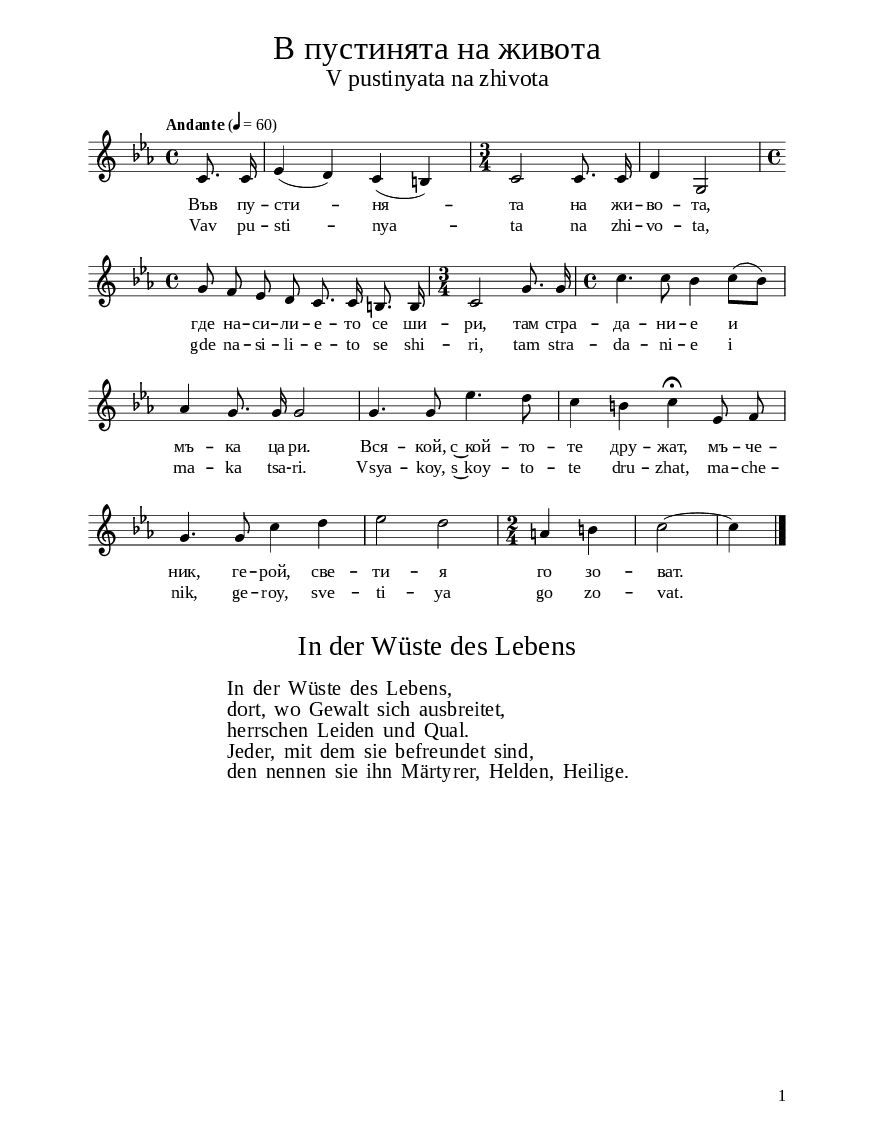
\version "2.24.0"

% include paper part and global functions
\include "include/globals.ily"

\bookpart {
  \include "include/bookpart-paper.ily"
  \score {
    \include "include/score-layout.ily"


    \new Voice \relative c' {

      \clef treble
      \key c \minor
      \time 4/4
      \tempoFunc "Andante" 4 "60"
      \autoBeamOff

      \partial 4

      c8.  c16 | % 2
      es4 (  d4 )  c4 (  b4 ) | % 3
      \time 3/4  | % 3
      c2  c8.  c16 | % 4
      d4  g,2 \break | % 5
      \time 4/4  | % 5
      g'8  f8  es8  d8  c8.
      c16  b8.  b16 | % 6
      \time 3/4  | % 6
      c2  g'8.  g16 | % 7
      \time 4/4  | % 7
      c4.  c8  bes4  c8 ( [
      bes8 ) ] \break | % 8
      as4  g8.  g16  g2 | % 9
      g4.  g8  es'4.  d8 |
      c4  b4  c4 ^\fermata  es,8
      f8 \break | % 11
      g4.  g8  c4  d4 | % 12
      es2  d2 | % 13
      \time 2/4  | % 13
      a4  b4 | % 14
      c2 ~ | % 15
      c4 \bar "|."
    }

    \addlyrics {
      Във пу -- сти -- ня -- та на
      жи -- во -- та, где на -- си -- ли --
      е -- то се ши -- ри, там стра --
      да -- ни -- е и мъ -- ка ца --
      ри. Вся -- кой, с~кой -- то -- те
      дру -- жат, мъ -- че -- ник, ге --
      рой, све -- ти -- я го зо -- ват.}
      \addlyrics {
        Vav pu -- sti -- nya -- ta na
        zhi -- vo -- ta, gde na -- si -- li --
        e -- to se shi -- ri, tam stra --
        da -- ni -- e i ma -- ka tsa --
        ri. Vsya -- koy, s~koy -- to -- te
        dru -- zhat, ma -- che -- nik, ge --
        roy, sve -- ti -- ya go zo -- vat.}

        \header {
          title = \titleFunc "В пустинята на живота" "V pustinyata na zhivota"
        }

        \midi{}

      } % score

      %\markup \dc-one "D.C. al Fine"
      

      % include foreign translation(s) of the song

      %\pageBreak
      \version "2.24.0"

\markup \fill-line { \fontsize #deTitleFontSize "In der Wüste des Lebens" }
\markup \null
\markup \null
\markup \fontsize #deCoupletFontSize {
  \hspace #12
  \override #`(baseline-skip . ,deCoupletBaselineSkip)

  \column {
      \line { " "  In der Wüste des Lebens,}

 \line { " " dort, wo Gewalt sich ausbreitet,}

 \line { " " herrschen Leiden und Qual.}

 \line { " " Jeder, mit dem sie befreundet sind,}

 \line { " " den nennen sie ihn Märtyrer, Helden, Heilige.}

    }


}


    } % bookpart
